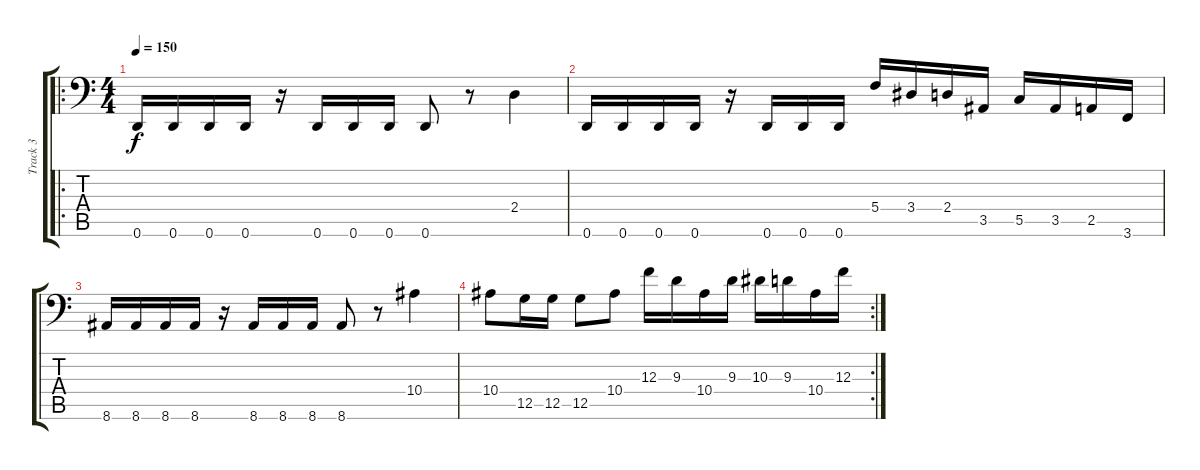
\track ("Track 3" "Track 3") {instrument electricbasspick}
\staff {score tabs}
\tuning (D3 A2 F2 C2 G1 D1) {hide}
\ro
\ts (4 4)
\tempo 150
\clef f4
\ks c
0.6.16{dy f instrument electricbasspick} 0.6.16 0.6.16 0.6.16 r.16 0.6.16 0.6.16 0.6.16 0.6.8 r.8 2.4.4 |
0.6.16 0.6.16 0.6.16 0.6.16 r.16 0.6.16 0.6.16 0.6.16 5.4.16 3.4.16 2.4.16 3.5.16 5.5.16 3.5.16 2.5.16 3.6.16 |
8.6.16 8.6.16 8.6.16 8.6.16 r.16 8.6.16 8.6.16 8.6.16 8.6.8 r.8 10.4.4 |
\rc 2
10.4.8 12.5.16 12.5.16 12.5.8 10.4.8 12.3.16 9.3.16 10.4.16 9.3.16 10.3.16 9.3.16 10.4.16 12.3.16
